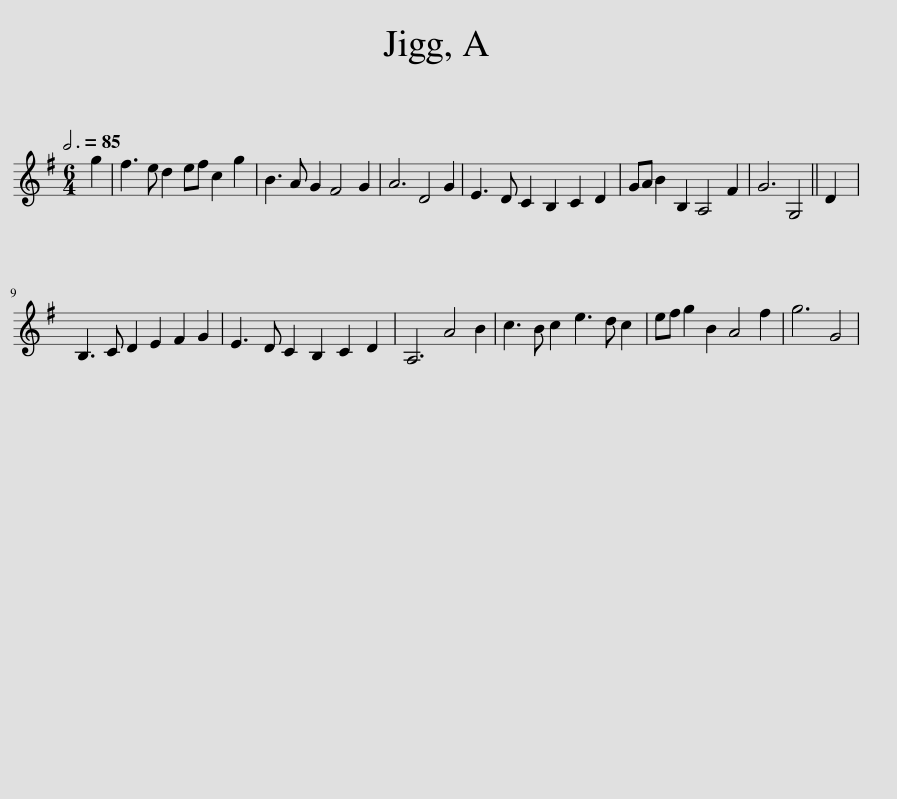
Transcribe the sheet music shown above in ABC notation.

X:1
L:1/8
Q:3/4=85
M:6/4
I:linebreak $
K:G
V:1 treble
V:1
 g2 | f3 e d2 ef c2 g2 | B3 A G2 F4 G2 | A6 D4 G2 | E3 D C2 B,2 C2 D2 | %5
 GA B2 B,2 A,4 F2 | G6 G,4 || D2 |$ B,3 C D2 E2 F2 G2 | E3 D C2 B,2 C2 D2 | %10
 A,6 A4 B2 | c3 B c2 e3 d c2 | ef g2 B2 A4 f2 | g6 G4 | %14
